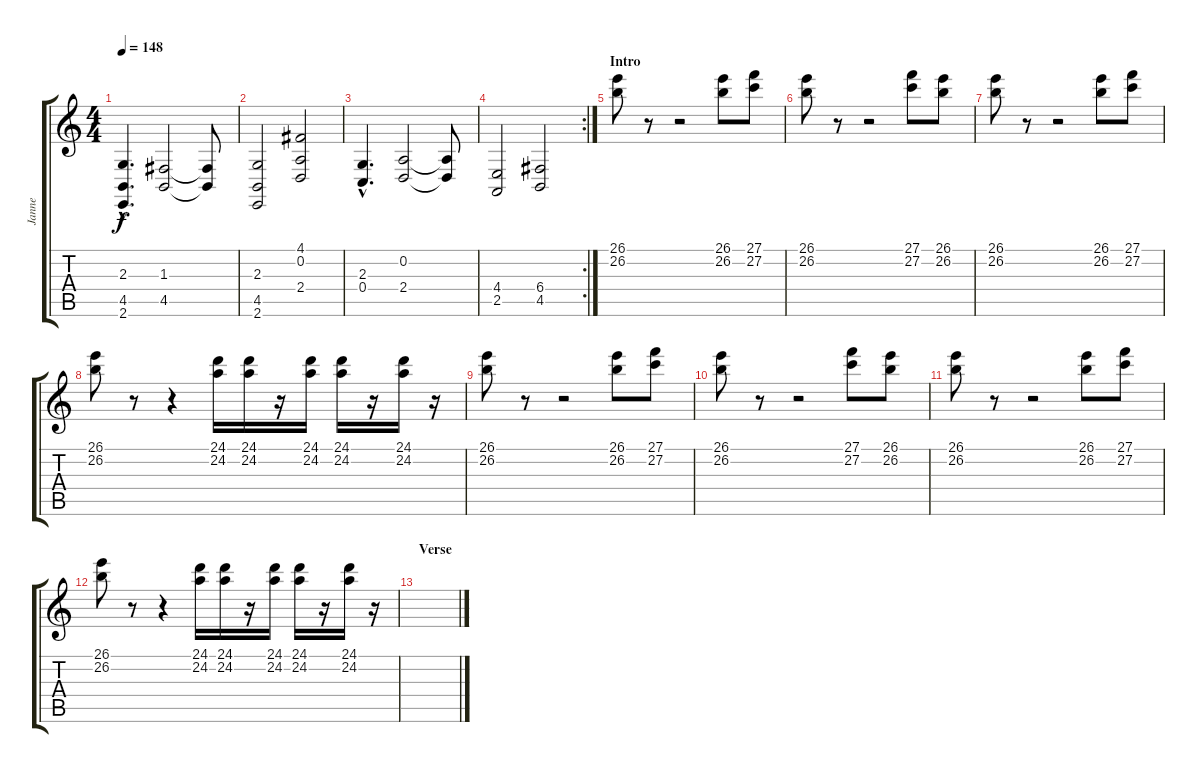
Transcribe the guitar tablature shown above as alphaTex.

\track ("Janne" "Janne") {instrument stringensemble1}
\staff {score tabs}
\tuning (D4 A3 F3 C3 G2 D2) {hide}
\ts (4 4)
\tempo 148
\clef g2
\ks c
(2.3{hac} 4.5{hac} 2.6{hac}).4{d dy f} (1.3 4.5).2 (1.3{t} 4.5{t}).8 |
(2.3 4.5 2.6).2 (4.1 0.2 2.4).2 |
(2.3{hac} 0.4{hac}).4{d} (0.2 2.4).2 (0.2{t} 2.4{t}).8 |
\rc 2
(4.4 2.5).2 (6.4 4.5).2 |
\section ("" "Intro")
(26.1 26.2).8 r.8 r.2 (26.1 26.2).8 (27.1 27.2).8 |
(26.1 26.2).8 r.8 r.2 (27.1 27.2).8 (26.1 26.2).8 |
(26.1 26.2).8 r.8 r.2 (26.1 26.2).8 (27.1 27.2).8 |
(26.1 26.2).8 r.8 r.4 (24.1 24.2).16 (24.1 24.2).16 r.16 (24.1 24.2).16 (24.1 24.2).16 r.16 (24.1 24.2).16 r.16 |
(26.1 26.2).8 r.8 r.2 (26.1 26.2).8 (27.1 27.2).8 |
(26.1 26.2).8 r.8 r.2 (27.1 27.2).8 (26.1 26.2).8 |
(26.1 26.2).8 r.8 r.2 (26.1 26.2).8 (27.1 27.2).8 |
(26.1 26.2).8 r.8 r.4 (24.1 24.2).16 (24.1 24.2).16 r.16 (24.1 24.2).16 (24.1 24.2).16 r.16 (24.1 24.2).16 r.16 |
\section ("" "Verse")
